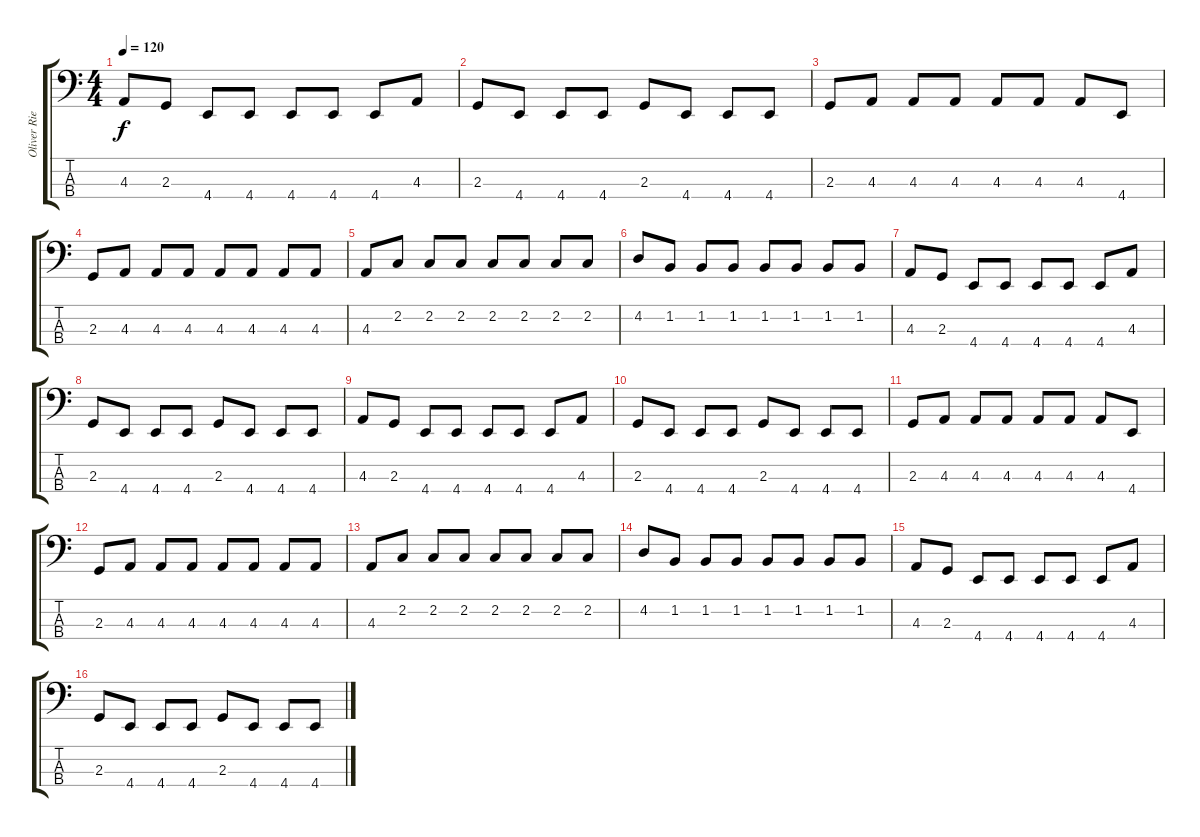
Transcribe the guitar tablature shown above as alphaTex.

\track ("Oliver Riedel - Bass" "Oliver Rie") {instrument electricbassfinger}
\staff {score tabs}
\tuning (Eb2 Bb1 F1 C1) {hide}
\ts (4 4)
\tempo 120
\clef f4
\ks c
4.3.8{dy f} 2.3.8 4.4.8 4.4.8 4.4.8 4.4.8 4.4.8 4.3.8 |
2.3.8 4.4.8 4.4.8 4.4.8 2.3.8 4.4.8 4.4.8 4.4.8 |
2.3.8 4.3.8 4.3.8 4.3.8 4.3.8 4.3.8 4.3.8 4.4.8 |
2.3.8 4.3.8 4.3.8 4.3.8 4.3.8 4.3.8 4.3.8 4.3.8 |
4.3.8 2.2.8 2.2.8 2.2.8 2.2.8 2.2.8 2.2.8 2.2.8 |
4.2.8 1.2.8 1.2.8 1.2.8 1.2.8 1.2.8 1.2.8 1.2.8 |
4.3.8 2.3.8 4.4.8 4.4.8 4.4.8 4.4.8 4.4.8 4.3.8 |
2.3.8 4.4.8 4.4.8 4.4.8 2.3.8 4.4.8 4.4.8 4.4.8 |
4.3.8 2.3.8 4.4.8 4.4.8 4.4.8 4.4.8 4.4.8 4.3.8 |
2.3.8 4.4.8 4.4.8 4.4.8 2.3.8 4.4.8 4.4.8 4.4.8 |
2.3.8 4.3.8 4.3.8 4.3.8 4.3.8 4.3.8 4.3.8 4.4.8 |
2.3.8 4.3.8 4.3.8 4.3.8 4.3.8 4.3.8 4.3.8 4.3.8 |
4.3.8 2.2.8 2.2.8 2.2.8 2.2.8 2.2.8 2.2.8 2.2.8 |
4.2.8 1.2.8 1.2.8 1.2.8 1.2.8 1.2.8 1.2.8 1.2.8 |
4.3.8 2.3.8 4.4.8 4.4.8 4.4.8 4.4.8 4.4.8 4.3.8 |
2.3.8 4.4.8 4.4.8 4.4.8 2.3.8 4.4.8 4.4.8 4.4.8
